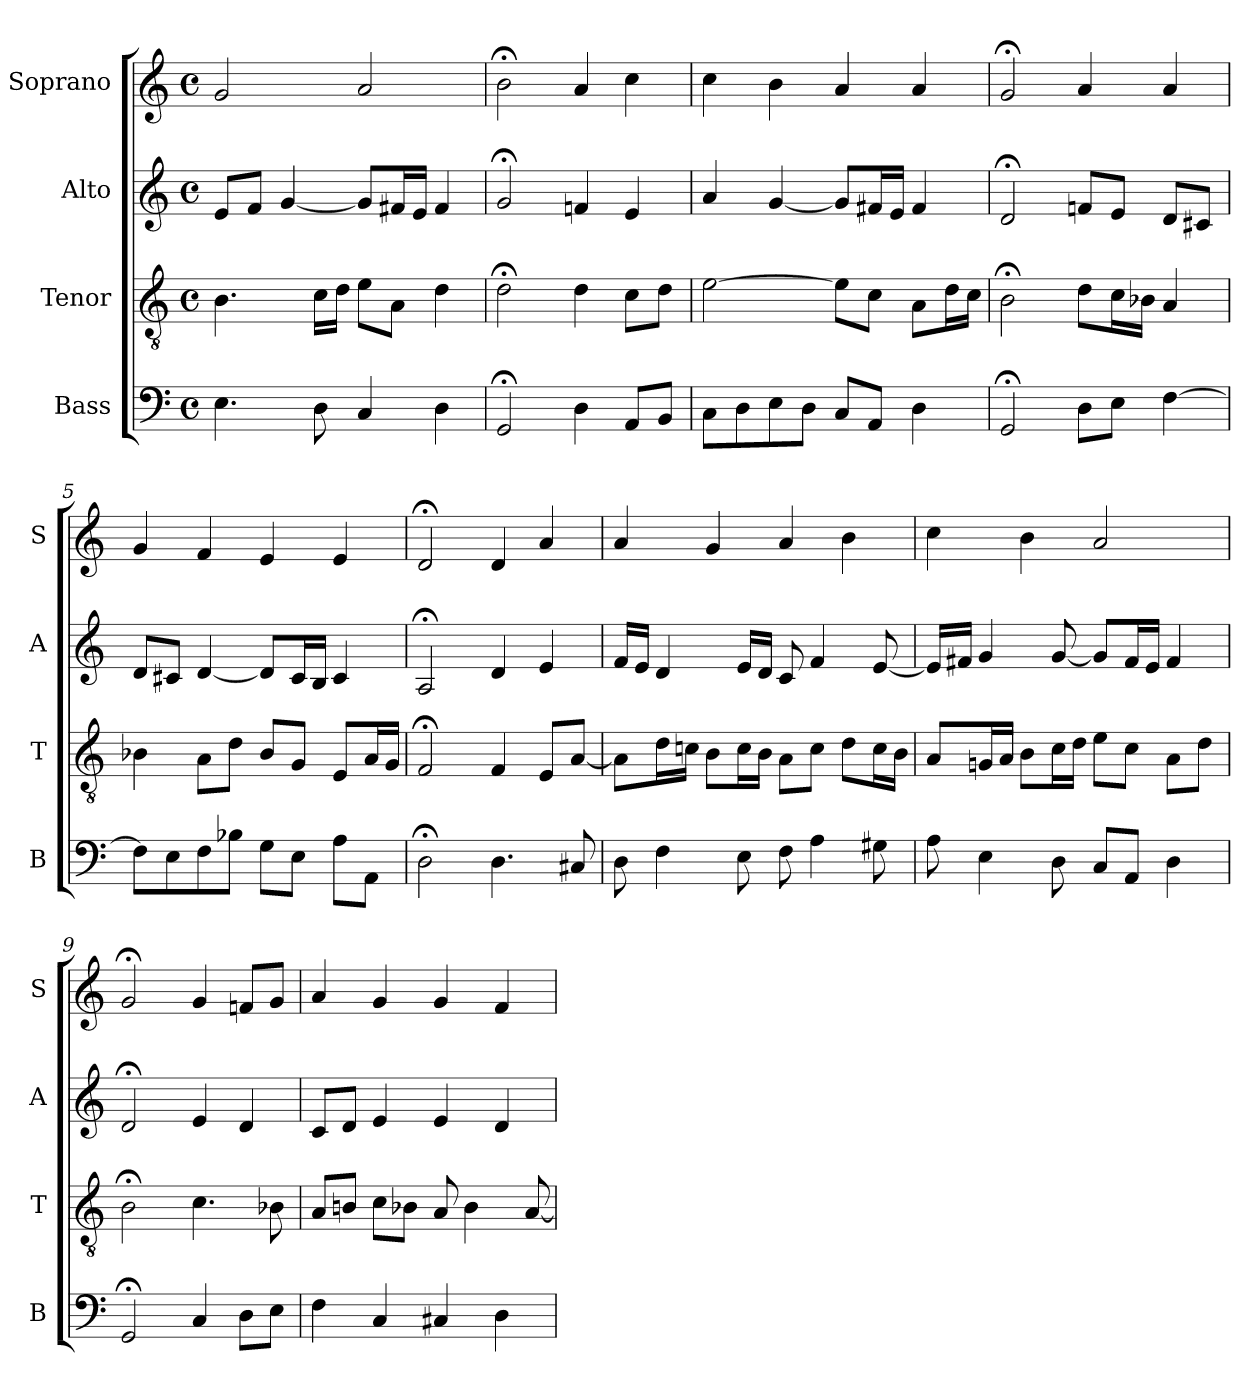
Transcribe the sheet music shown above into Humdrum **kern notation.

**kern	**kern	**kern	**kern
*part4	*part3	*part2	*part1
*staff4	*staff3	*staff2	*staff1
*I"Bass	*I"Tenor	*I"Alto	*I"Soprano
*I'B	*I'T	*I'A	*I'S
*clefF4	*clefGv2	*clefG2	*clefG2
*k[]	*k[]	*k[]	*k[]
*a:	*a:	*a:	*a:
*M4/4	*M4/4	*M4/4	*M4/4
*met(c)	*met(c)	*met(c)	*met(c)
*MM100	*MM100	*MM100	*MM100
=1	=1	=1	=1
4.E	4.B	8eL	2g
.	.	8fJ	.
.	.	[4g	.
8D	16cLL	.	.
.	16dJJ	.	.
4C	8eL	8gL]	2a
.	8AJ	16f#XL	.
.	.	16eJJ	.
4D	4d	4f#	.
=2	=2	=2	=2
2GG;<	2d;<	2g;<	2b;<
4D	4d	4fn	4a
8AAL	8cL	4e	4cc
8BBJ	8dJ	.	.
=3	=3	=3	=3
8CL	[2e	4a	4cc
8D	.	.	.
8E	.	[4g	4b
8DJ	.	.	.
8CL	8eL]	8gL]	4a
8AAJ	8cJ	16f#XL	.
.	.	16eJJ	.
4D	8AL	4f#	4a
.	16dL	.	.
.	16cJJ	.	.
=4	=4	=4	=4
2GG;<	2B;<i	2d;<	2g;<i
8DL	8diL	8fnL	4ai
8EJ	16cL	8eJ	.
.	16B-XJJ	.	.
[4F	4A	8dL	4a
.	.	8c#XJ	.
=5	=5	=5	=5
8FL]	4B-X	8dL	4g
8E	.	8c#XJ	.
8F	8AL	[4d	4f
8B-XJ	8dJ	.	.
8GL	8B-L	8dL]	4e
8EJ	8GJ	16c#L	.
.	.	16BJJ	.
8AL	8EL	4c#	4e
8AAJ	16AL	.	.
.	16GJJ	.	.
=6	=6	=6	=6
2D;<	2F;<	2A;<	2d;<
4.D	4F	4d	4d
.	8EL	4e	4a
8C#X	[8AJ	.	.
=7	=7	=7	=7
8D	8AL]	16fLL	4a
.	.	16eJJ	.
4F	16dL	4d	.
.	16cnJJ	.	.
.	8BL	.	4g
8E	16cL	16eLL	.
.	16BJJ	16dJJ	.
8F	8AL	8c	4a
4A	8cJ	4f	.
.	8dL	.	4b
8G#X	16cL	[8e	.
.	16BJJ	.	.
=8	=8	=8	=8
8A	8AL	16eLL]	4cc
.	.	16f#XJJ	.
4E	16GnL	4g	.
.	16AJJ	.	.
.	8BL	.	4b
8D	16cL	[8g	.
.	16dJJ	.	.
8CL	8eL	8gL]	2a
8AAJ	8cJ	16f#L	.
.	.	16eJJ	.
4D	8AL	4f#	.
.	8dJ	.	.
=9	=9	=9	=9
2GG;<	2B;<	2d;<	2g;<
4C	4.c	4e	4g
8DL	.	4d	8fnL
8EJ	8B-X	.	8gJ
=10	=10	=10	=10
4F	8AL	8cL	4a
.	8BnJ	8dJ	.
4C	8cL	4e	4g
.	8B-XJ	.	.
4C#X	8A	4e	4g
.	4B-	.	.
4D	.	4d	4f
.	[8A	.	.
=	=	=	=
*-	*-	*-	*-
